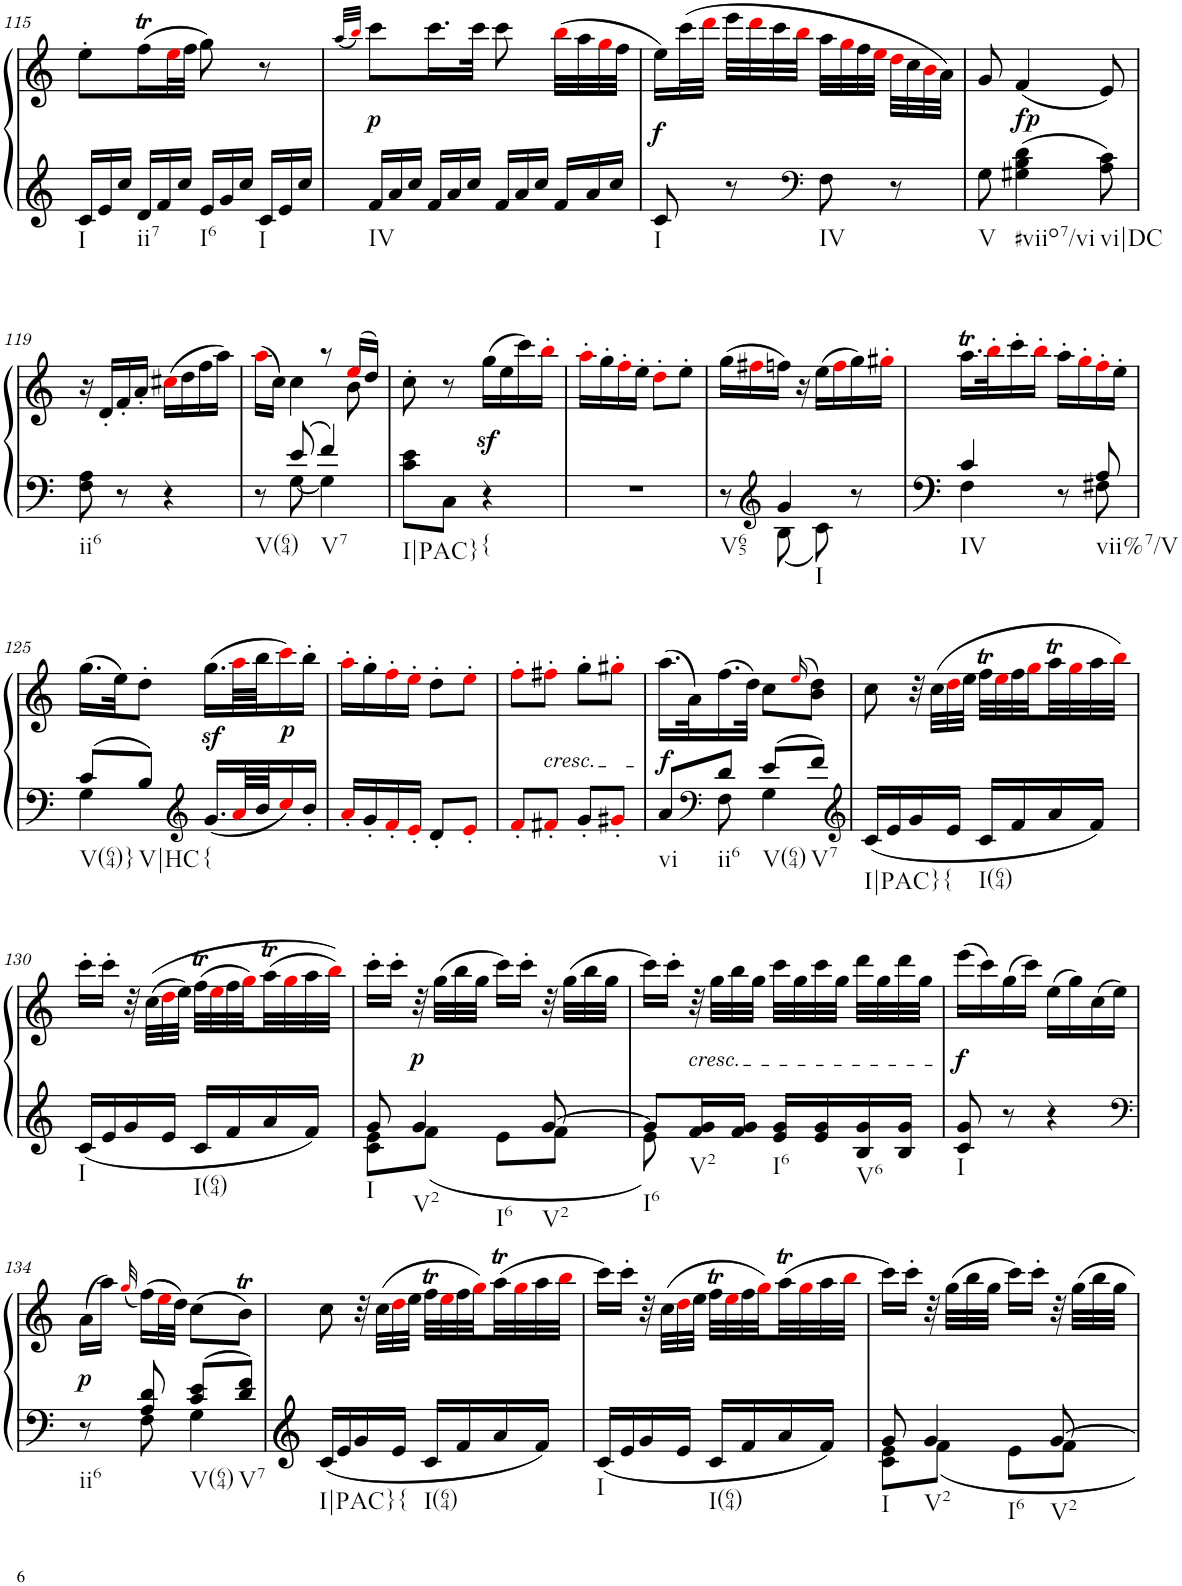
**kern	**kern	**dynam
*part1	*part1	*part1
*staff2	*staff1	*staff1/2
*I"Piano, Piano right	*	*
*I'Pno.	*	*
!!LO:PB:g=z
*clefG2	*clefG2	*
*k[]	*k[]	*
*M2/4	*M2/4	*
*Xtuplet	*	*
=115	=115	=115
!LO:TX:b:t=I	!	!
24c/LL	8ee'\L	.
24e/	.	.
24cc/JJ	.	.
!LO:TX:b:t=ii7	!	!
24d/LL	(16ffT\L	.
24f/	.	.
.	32eei\L	.
24cc/JJ	.	.
.	32ff\JJJ	.
!LO:TX:b:t=I6	!	!
24e/LL	8gg\)	.
24g/	.	.
24cc/JJ	.	.
!LO:TX:b:t=I	!	!
24c/LL	8r	.
24e/	.	.
24cc/JJ	.	.
=116	=116	=116
.	(32qaa/LLL	.
.	32qbbi/JJJ)	.
!LO:TX:b:t=IV	!	!
!	!	!LO:DY:b
24f/LL	8ccc\L	p
24a/	.	.
24cc/JJ	.	.
24f/LL	16.ccc\L	.
24a/	.	.
24cc/JJ	.	.
.	32ccc\JJk	.
24f/LL	8ccc\	.
24a/	.	.
24cc/JJ	.	.
24f/LL	(32bbi\LLL	.
.	32aa\	.
24a/	.	.
.	32ggi\	.
24cc/JJ	.	.
.	32ff\JJJ	.
=117	=117	=117
!LO:TX:b:t=I	!	!
!	!	!LO:DY:b
8c/	16ee\LL)	f
.	(32ccc\L	.
.	32dddi\JJJ	.
8r	32eee\LLL	.
.	32dddi\	.
.	32ccc\	.
.	32bbi\JJJ	.
*clefF4	*	*
!LO:TX:b:t=IV	!	!
8F\	32aa\LLL	.
.	32ggi\	.
.	32ff\	.
.	32eei\JJJ	.
8r	32ddi\LLL	.
.	32cc\	.
.	32bi\	.
.	32a\JJJ)	.
=118	=118	=118
!LO:TX:b:t=V	!	!
8G\	8g/	.
!LO:TX:b:t=#viio7/vi	!	!
!	!	!LO:DY:b
4G#X\ 4B\ 4d\	(4f/	fp
!LO:TX:b:t=vi|DC	!	!
8A\ 8c\	8e/)	.
!!LO:LB:g=z
=119	=119	=119
!LO:TX:b:t=ii6	!	!
8F\ 8A\	16r	.
.	16d'/LL	.
8r	16f'/	.
.	16a'/JJ	.
4r	(16cc#Xi\LL	.
.	16dd\	.
.	16ff\	.
.	16aa\JJ)	.
=120	=120	=120
*^	*^	*
!LO:TX:b:t=V(64)	!	!	!	!
8r	8ryy	4ryy	(>16aai\LL	.
.	.	.	16cc\JJ)	.
8e/	[8G\	.	4cc\	.
!LO:TX:b:t=V7	!	!	!	!
4f/	4G\]	8r	.	.
.	.	(16eei/LL	8b\	.
.	.	16dd/JJ)	.	.
*v	*v	*	*	*
*	*v	*v	*
=121	=121	=121
!LO:TX:b:t=I|PAC}	!	!
8c\ 8e\L	8cc'\	.
8C\J	8r	.
!LO:TX:b:t={	!	!
4r	(16ggz<\LL	.
.	16ee\	.
.	16ccc\)	.
.	16bb'i\JJ	.
=122	=122	=122
2r	16aa'i\LL	.
.	16gg'\	.
.	16ff'i\	.
.	16ee'\JJ	.
.	8dd'i\L	.
.	8ee'\J	.
=123	=123	=123
*^	*	*
!LO:TX:b:t=V65	!	!	!
8r	8ryy	(16gg\LL	.
.	.	16ff#Xi\	.
*clefG2	*	*	*
!LO:TX:b:t=I	!	!	!
4g/	8B\	16ffn\JJ)	.
.	.	16r	.
.	8c\	(16ee\LL	.
.	.	16ffi\	.
8r	8ryy	16gg\)	.
.	.	16gg#X'i\JJ	.
=124	=124	=124	=124
!LO:TX:b:t=IV	!	!	!
4c/	4F\	16.aaT\LL	.
.	.	32bb'i\K	.
.	.	16ccc'\	.
.	.	16bb'i\JJ	.
8r	8ryy	16aa'\LL	.
.	.	16gg'i\	.
!LO:TX:b:t=vii%7/V	!	!	!
8A/	8F#X\	16ff'i\	.
.	.	16ee'\JJ	.
!!LO:LB:g=z
=125	=125	=125	=125
!LO:TX:b:t=V(64)}	!	!	!
8c/L	4G\	(16.gg\LL	.
.	.	32ee\JK)	.
!LO:TX:b:t=V|HC	!	!	!
8B/J	.	8dd'\J	.
*clefG2	*	*	*
!LO:TX:b:t={	!	!	!
16.g/LL	4ryy	(16.ggz<\LL	.
64ai/LL	.	64aai\LL	.
64b/JJ	.	64bb\JJ	.
!	!	!	!LO:DY:b
16cci/	.	16ccci\)	p
16b'/JJ	.	16bb'\JJ	.
*v	*v	*	*
=126	=126	=126
16a'i/LL	16aa'i\LL	.
16g'/	16gg'\	.
16f'i/	16ff'i\	.
16e'i/JJ	16ee'i\JJ	.
8d'/L	8dd'\L	.
8e'i/J	8ee'i\J	.
=127	=127	=127
8f'i/L	8ff'i\L	.
!	!LO:TX:b:i:t=cresc.	!
8f#X'i/J	8ff#X'i\J	.
8g'/L	8gg'\L	.
8g#X'i/J	8gg#X'i\J	.
=128	=128	=128
*^	*	*
!LO:TX:b:t=vi	!	!	!
!	!	!	!LO:DY:b
8a/L	8ryy	(16.aa\LL	f
.	.	32a\K)	.
*clefF4	*	*	*
!LO:TX:b:t=ii6	!	!	!
8d/J	8F\	(16.ff\	.
.	.	32dd\JJk)	.
!LO:TX:b:t=V(64)	!	!	!
8e/L	4G\	8cc\L	.
.	.	(>16qeei/	.
!LO:TX:b:t=V7	!	!	!
8f/J	.	8b\ 8dd\J)	.
*v	*v	*	*
=129	=129	=129
*clefG2	*	*
!LO:TX:b:t=I|PAC}{	!	!
16c/LL	8cc\	.
16e/	.	.
16g/	32r	.
.	(32cc\LLL	.
16e/JJ	32ddi\	.
.	32ee\JJJ	.
!LO:TX:b:t=I(64)	!	!
16c/LL	32ffT\LLL	.
.	32eei\	.
16f/	32ff\	.
.	32ggi\	.
16a/	32aaT\	.
.	32ggi\	.
16f/JJ	32aa\	.
.	32bbi\JJJ)	.
!!LO:LB:g=z
=130	=130	=130
!LO:TX:b:t=I	!	!
16c/LL	16ccc'\LL	.
16e/	16ccc'\JJ	.
16g/	32r	.
.	((32cc\LLL	.
16e/JJ	32ddi\	.
.	32ee\JJJ)	.
!LO:TX:b:t=I(64)	!	!
16c/LL	(32ffT\LLL	.
.	32eei\	.
16f/	32ff\	.
.	32ggi\)	.
16a/	(32aaT\	.
.	32ggi\	.
16f/JJ	32aa\	.
.	32bbi\JJJ))	.
=131	=131	=131
*^	*	*
!LO:TX:b:t=I	!	!	!
8g/	8c\ 8e\L	16ccc'\LL	.
.	.	16ccc'\JJ	.
!LO:TX:b:t=V2	!	!	!
!LO:TX:b:t=I6	!	!	!
!	!	!	!LO:DY:b
4g/	8f\J	32r	p
.	.	(32gg\LLL	.
.	.	32bb\	.
.	.	32gg\JJJ	.
.	8e\L	16ccc\LL)	.
.	.	16ccc'\JJ	.
!LO:TX:b:t=V2	!	!	!
[8g/	8f\J	32r	.
.	.	(32gg\LLL	.
.	.	32bb\	.
.	.	32gg\JJJ	.
=132	=132	=132	=132
!LO:TX:b:t=I6	!	!	!
8g/L]	8e\	16ccc\LL)	.
.	.	16ccc'\JJ	.
!	!	!LO:TX:b:i:t=cresc.	!
!LO:TX:b:t=V2	!	!	!
16f/ 16g/L	4.ryy	32r	.
.	.	32gg\LLL	.
16f/ 16g/JJ	.	32bb\	.
.	.	32gg\JJJ	.
!LO:TX:b:t=I6	!	!	!
16e/ 16g/LL	.	32ccc\LLL	.
.	.	32gg\	.
16e/ 16g/	.	32ccc\	.
.	.	32gg\JJJ	.
!LO:TX:b:t=V6	!	!	!
16B/ 16g/	.	32ddd\LLL	.
.	.	32gg\	.
16B/ 16g/JJ	.	32ddd\	.
.	.	32gg\JJJ	.
*v	*v	*	*
=133	=133	=133
!LO:TX:b:t=I	!	!
!	!	!LO:DY:b
8c/ 8g/	(16eee\LL	f
.	16ccc\)	.
8r	(16gg\	.
.	16ccc\JJ)	.
4r	(16ee\LL	.
.	16gg\)	.
.	(16cc\	.
.	16ee\JJ)	.
!!LO:LB:g=z
=134	=134	=134
*clefF4	*	*
*^	*	*
!LO:TX:b:t=ii6	!	!	!
!	!	!	!LO:DY:b
8r	8ryy	(16a\LL	p
.	.	16aa\JJ)	.
.	.	(32qggi/	.
8A/ 8d/	8F\	(16ff\LL)	.
.	.	32eei\L	.
.	.	32dd\JJJ)	.
!LO:TX:b:t=V(64)	!	!	!
8c/ 8e/L	4G\	(8cc\L	.
!LO:TX:b:t=V7	!	!	!
8d/ 8f/J	.	8bt\J)	.
*v	*v	*	*
=135	=135	=135
!LO:TX:b:t=I|PAC}{	!	!
16c/LL	8cc\	.
16e/	.	.
16g/	32r	.
.	(32cc\LLL	.
16e/JJ	32ddi\	.
.	32ee\JJJ	.
!LO:TX:b:t=I(64)	!	!
16c/LL	32ffT\LLL	.
.	32eei\	.
16f/	32ff\	.
.	32ggi\)	.
16a/	(32aaT\	.
.	32ggi\	.
16f/JJ	32aa\	.
.	32bbi\JJJ	.
=136	=136	=136
!LO:TX:b:t=I	!	!
16c/LL	16ccc\LL)	.
16e/	16ccc'\JJ	.
16g/	32r	.
.	(32cc\LLL	.
16e/JJ	32ddi\	.
.	32ee\JJJ	.
!LO:TX:b:t=I(64)	!	!
16c/LL	32ffT\LLL	.
.	32eei\	.
16f/	32ff\	.
.	32ggi\)	.
16a/	(32aaT\	.
.	32ggi\	.
16f/JJ	32aa\	.
.	32bbi\JJJ	.
=137	=137	=137
*^	*	*
!LO:TX:b:t=I	!	!	!
8g/	8c\ 8e\L	16ccc\LL)	.
.	.	16ccc'\JJ	.
!LO:TX:b:t=V2	!	!	!
!LO:TX:b:t=I6	!	!	!
4g/	8f\J	32r	.
.	.	(32gg\LLL	.
.	.	32bb\	.
.	.	32gg\JJJ	.
.	8e\L	16ccc\LL)	.
.	.	16ccc'\JJ	.
!LO:TX:b:t=V2	!	!	!
[8g/	8f\J	32r	.
.	.	32gg\LLL	.
.	.	32bb\	.
.	.	32gg\JJJ	.
*v	*v	*	*
=	=	=
*-	*-	*-
